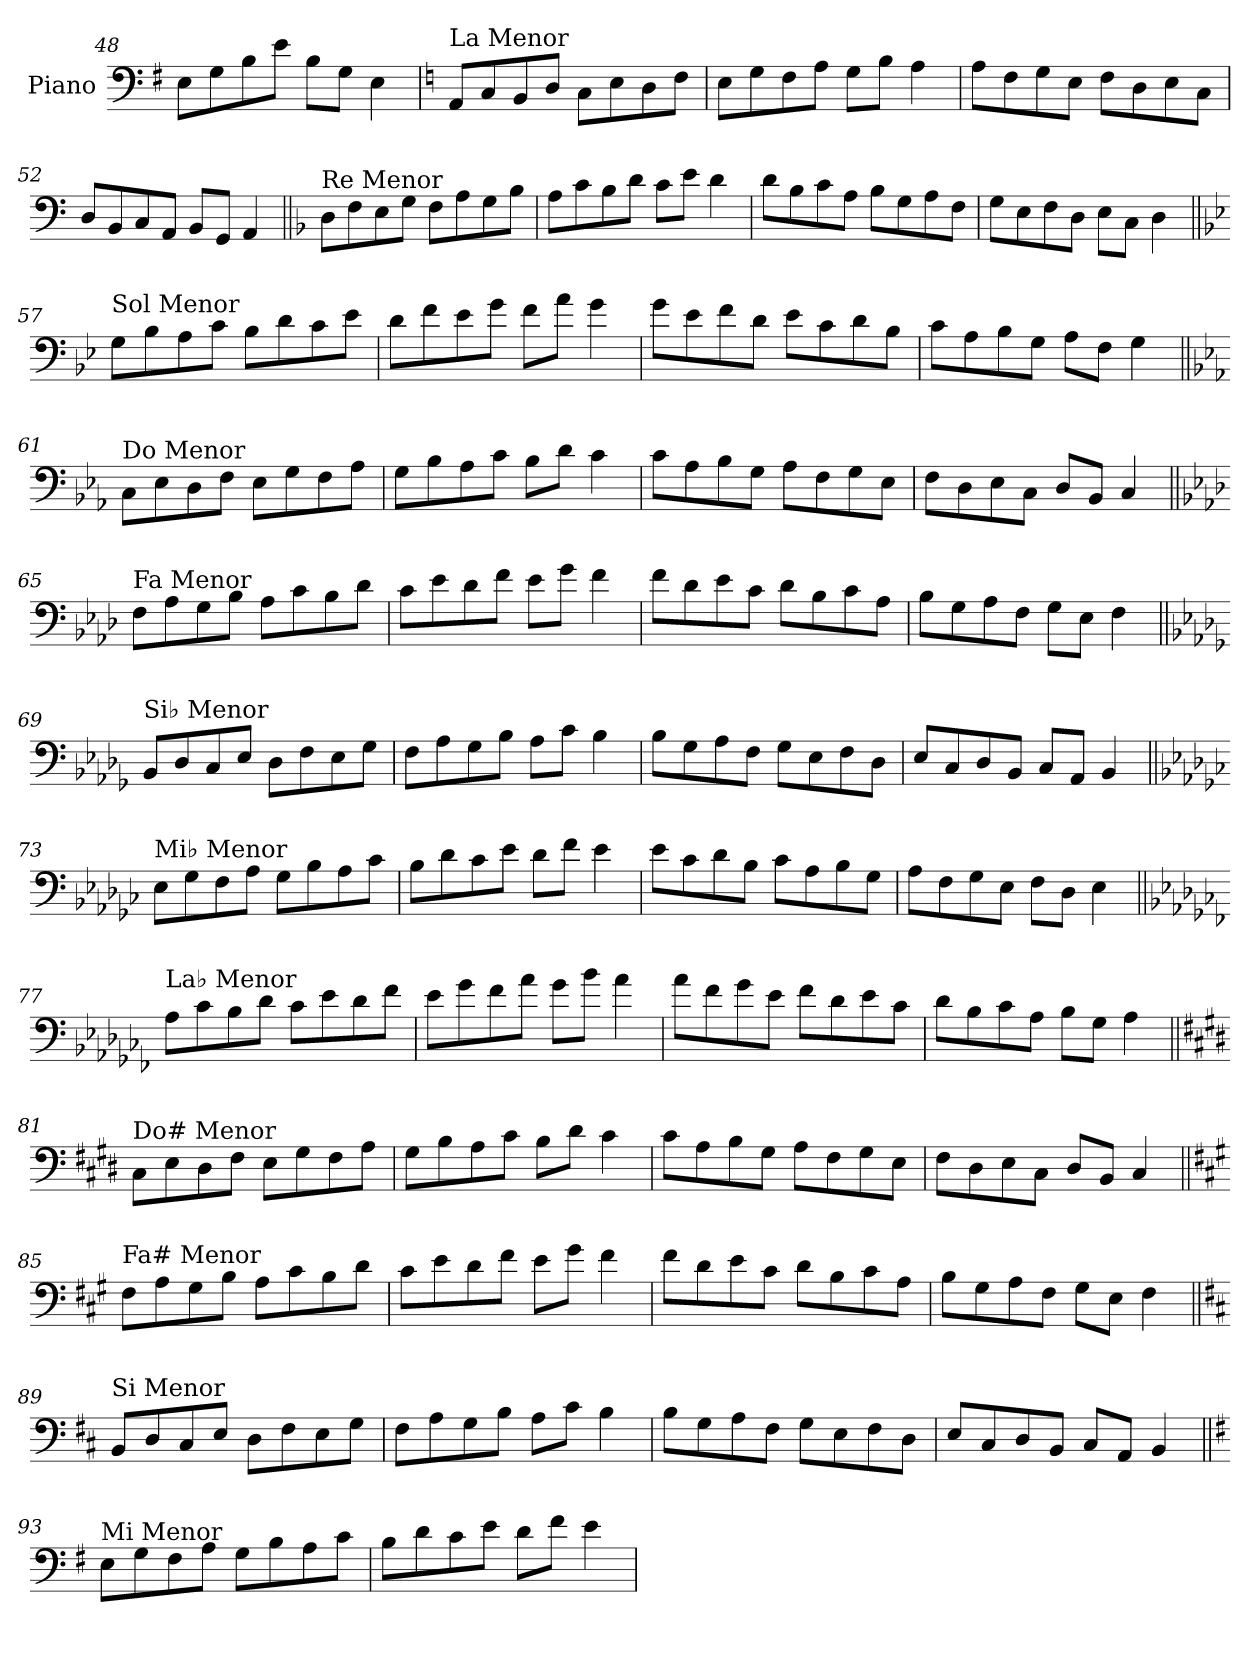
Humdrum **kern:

**kern
*part1
*staff1
*I"Piano
*I'Pno.
*clefF4
*k[f#]
=48
8E\L
8G\
8B\
8e\J
8B\L
8G\J
4E\
!!LO:PB:g=z
=49
*k[]
!LO:TX:a:t=La Menor
8AA/L
8C/
8BB/
8D/J
8C\L
8E\
8D\
8F\J
=50
8E\L
8G\
8F\
8A\J
8G\L
8B\J
4A\
=51
8A\L
8F\
8G\
8E\J
8F\L
8D\
8E\
8C\J
=52
8D/L
8BB/
8C/
8AA/J
8BB/L
8GG/J
4AA/
!!LO:LB:g=z
=53||
*k[b-]
!LO:TX:a:t=Re Menor
8D\L
8F\
8E\
8G\J
8F\L
8A\
8G\
8B-\J
=54
8A\L
8c\
8B-\
8d\J
8c\L
8e\J
4d\
=55
8d\L
8B-\
8c\
8A\J
8B-\L
8G\
8A\
8F\J
=56
8G\L
8E\
8F\
8D\J
8E\L
8C\J
4D\
!!LO:LB:g=z
=57||
*k[b-e-]
!LO:TX:a:t=Sol Menor
8G\L
8B-\
8A\
8c\J
8B-\L
8d\
8c\
8e-\J
=58
8d\L
8f\
8e-\
8g\J
8f\L
8a\J
4g\
=59
8g\L
8e-\
8f\
8d\J
8e-\L
8c\
8d\
8B-\J
=60
8c\L
8A\
8B-\
8G\J
8A\L
8F\J
4G\
!!LO:LB:g=z
=61||
*k[b-e-a-]
!LO:TX:a:t=Do Menor
8C\L
8E-\
8D\
8F\J
8E-\L
8G\
8F\
8A-\J
=62
8G\L
8B-\
8A-\
8c\J
8B-\L
8d\J
4c\
=63
8c\L
8A-\
8B-\
8G\J
8A-\L
8F\
8G\
8E-\J
=64
8F\L
8D\
8E-\
8C\J
8D/L
8BB-/J
4C/
!!LO:LB:g=z
=65||
*k[b-e-a-d-]
!LO:TX:a:t=Fa Menor
8F\L
8A-\
8G\
8B-\J
8A-\L
8c\
8B-\
8d-\J
=66
8c\L
8e-\
8d-\
8f\J
8e-\L
8g\J
4f\
=67
8f\L
8d-\
8e-\
8c\J
8d-\L
8B-\
8c\
8A-\J
=68
8B-\L
8G\
8A-\
8F\J
8G\L
8E-\J
4F\
!!LO:LB:g=z
=69||
*k[b-e-a-d-g-]
!LO:TX:a:t=Si♭ Menor
8BB-/L
8D-/
8C/
8E-/J
8D-\L
8F\
8E-\
8G-\J
=70
8F\L
8A-\
8G-\
8B-\J
8A-\L
8c\J
4B-\
=71
8B-\L
8G-\
8A-\
8F\J
8G-\L
8E-\
8F\
8D-\J
=72
8E-/L
8C/
8D-/
8BB-/J
8C/L
8AA-/J
4BB-/
!!LO:LB:g=z
=73||
*k[b-e-a-d-g-c-]
!LO:TX:a:t=Mi♭ Menor
8E-\L
8G-\
8F\
8A-\J
8G-\L
8B-\
8A-\
8c-\J
=74
8B-\L
8d-\
8c-\
8e-\J
8d-\L
8f\J
4e-\
=75
8e-\L
8c-\
8d-\
8B-\J
8c-\L
8A-\
8B-\
8G-\J
=76
8A-\L
8F\
8G-\
8E-\J
8F\L
8D-\J
4E-\
!!LO:LB:g=z
=77||
*k[b-e-a-d-g-c-f-]
!LO:TX:a:t=La♭ Menor
8A-\L
8c-\
8B-\
8d-\J
8c-\L
8e-\
8d-\
8f-\J
=78
8e-\L
8g-\
8f-\
8a-\J
8g-\L
8b-\J
4a-\
=79
8a-\L
8f-\
8g-\
8e-\J
8f-\L
8d-\
8e-\
8c-\J
=80
8d-\L
8B-\
8c-\
8A-\J
8B-\L
8G-\J
4A-\
!!LO:LB:g=z
=81||
*k[f#c#g#d#]
!LO:TX:a:t=Do# Menor
8C#\L
8E\
8D#\
8F#\J
8E\L
8G#\
8F#\
8A\J
=82
8G#\L
8B\
8A\
8c#\J
8B\L
8d#\J
4c#\
=83
8c#\L
8A\
8B\
8G#\J
8A\L
8F#\
8G#\
8E\J
=84
8F#\L
8D#\
8E\
8C#\J
8D#/L
8BB/J
4C#/
!!LO:LB:g=z
=85||
*k[f#c#g#]
!LO:TX:a:t=Fa# Menor
8F#\L
8A\
8G#\
8B\J
8A\L
8c#\
8B\
8d\J
=86
8c#\L
8e\
8d\
8f#\J
8e\L
8g#\J
4f#\
=87
8f#\L
8d\
8e\
8c#\J
8d\L
8B\
8c#\
8A\J
=88
8B\L
8G#\
8A\
8F#\J
8G#\L
8E\J
4F#\
!!LO:LB:g=z
=89||
*k[f#c#]
!LO:TX:a:t=Si Menor
8BB/L
8D/
8C#/
8E/J
8D\L
8F#\
8E\
8G\J
=90
8F#\L
8A\
8G\
8B\J
8A\L
8c#\J
4B\
=91
8B\L
8G\
8A\
8F#\J
8G\L
8E\
8F#\
8D\J
=92
8E/L
8C#/
8D/
8BB/J
8C#/L
8AA/J
4BB/
!!LO:LB:g=z
=93||
*k[f#]
!LO:TX:a:t=Mi Menor
8E\L
8G\
8F#\
8A\J
8G\L
8B\
8A\
8c\J
=94
8B\L
8d\
8c\
8e\J
8d\L
8f#\J
4e\
=
*-
